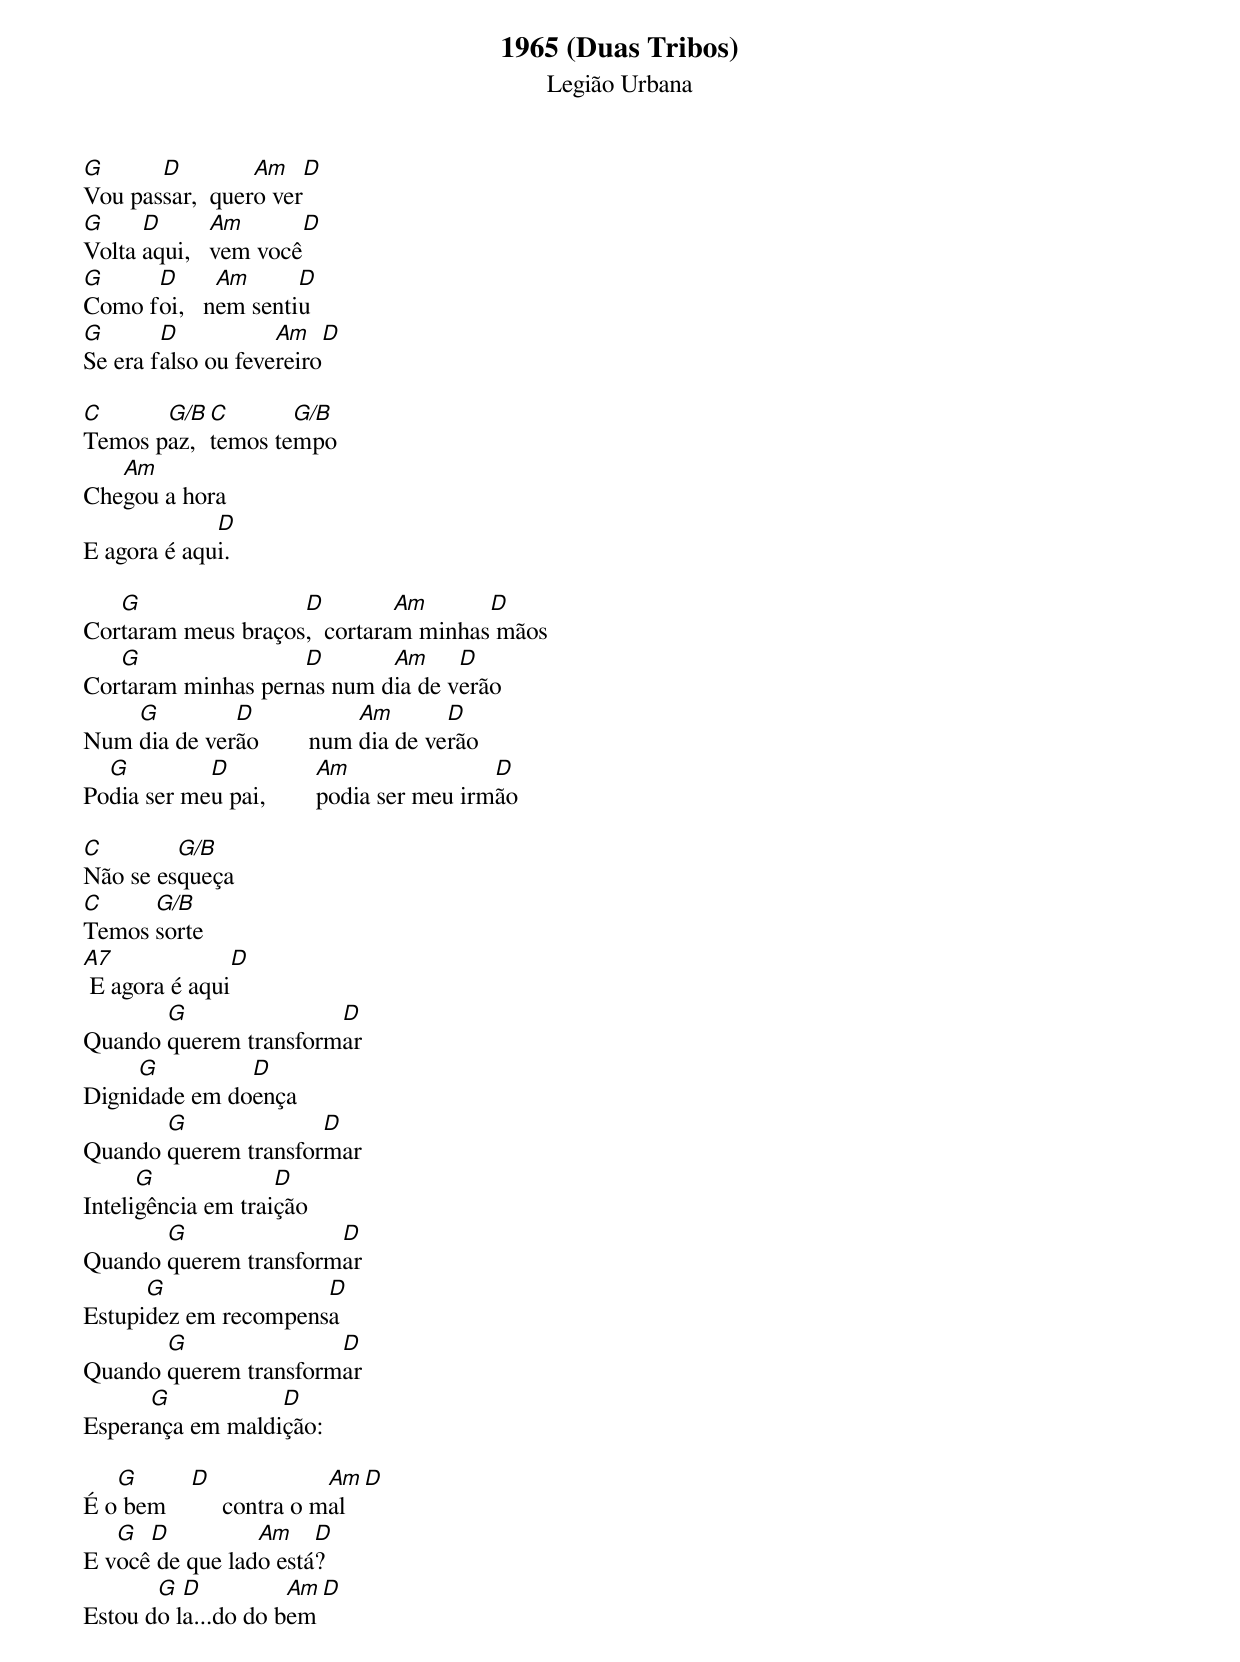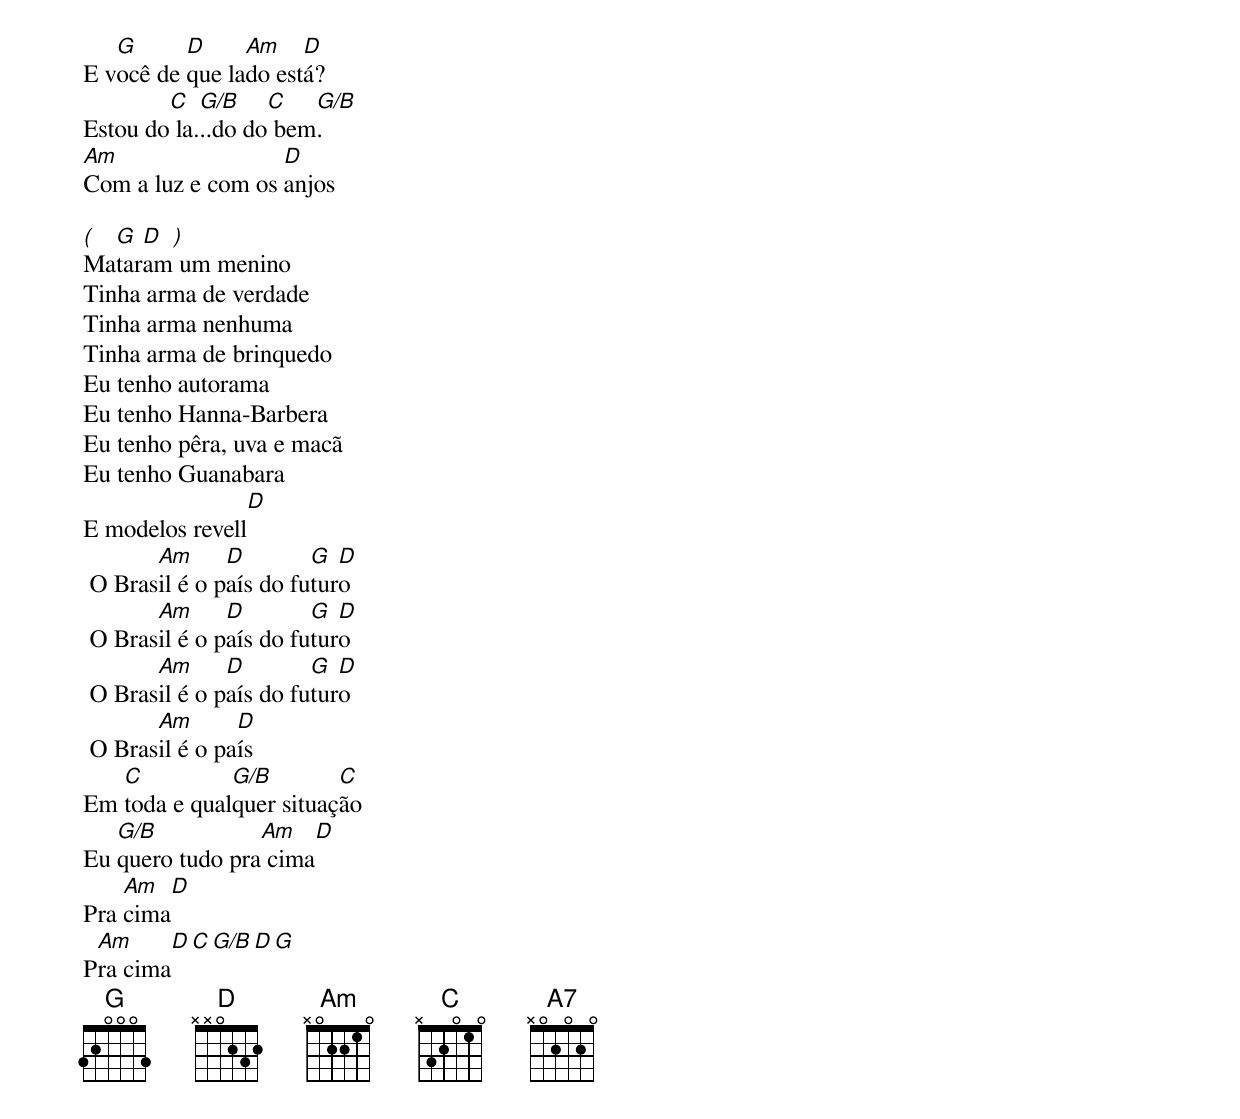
1965 (Duas Tribos)
Legião Urbana

G      D         Am      D
Vou passar,  quero ver
G     D       Am      D
Volta aqui,   vem você
G     D      Am      D
Como foi,   nem sentiu
G       D           Am      D
Se era falso ou fevereiro

C      G/B C       G/B
Temos paz, temos tempo
   Am
Chegou a hora
             D
E agora é aqui.

   G                D         Am      D
Cortaram meus braços,  cortaram minhas mãos
   G                D       Am     D
Cortaram minhas pernas num dia de verão
    G         D             Am       D
Num dia de verão        num dia de verão
  G         D             Am               D
Podia ser meu pai,        podia ser meu irmão

C        G/B
Não se esqueça
C     G/B
Temos sorte
A7             D
 E agora é aqui
       G               D
Quando querem transformar
     G         D
Dignidade em doença
       G              D
Quando querem transformar
      G             D
Inteligência em traição
       G               D
Quando querem transformar
      G               D
Estupidez em recompensa
       G               D
Quando querem transformar
      G           D
Esperança em maldição:

   G       D              Am       D
É o bem         contra o mal
   G  D          Am    D
E você de que lado está?
       G  D          Am   D
Estou do la...do do bem
   G      D     Am    D
E você de que lado está?
        C   G/B    C   G/B
Estou do la...do do bem.
Am                 D
Com a luz e com os anjos

( G  D )
Mataram um menino
Tinha arma de verdade
Tinha arma nenhuma
Tinha arma de brinquedo
Eu tenho autorama
Eu tenho Hanna-Barbera
Eu tenho pêra, uva e macã
Eu tenho Guanabara
                D
E modelos revell
       Am      D        G  D
 O Brasil é o país do futuro
       Am      D        G  D
 O Brasil é o país do futuro
       Am      D        G  D
 O Brasil é o país do futuro
       Am       D
 O Brasil é o país
   C          G/B        C
Em toda e qualquer situação
   G/B           Am    D
Eu quero tudo pra cima
    Am   D
Pra cima
 Am      D    C G/B D G
Pra cima
